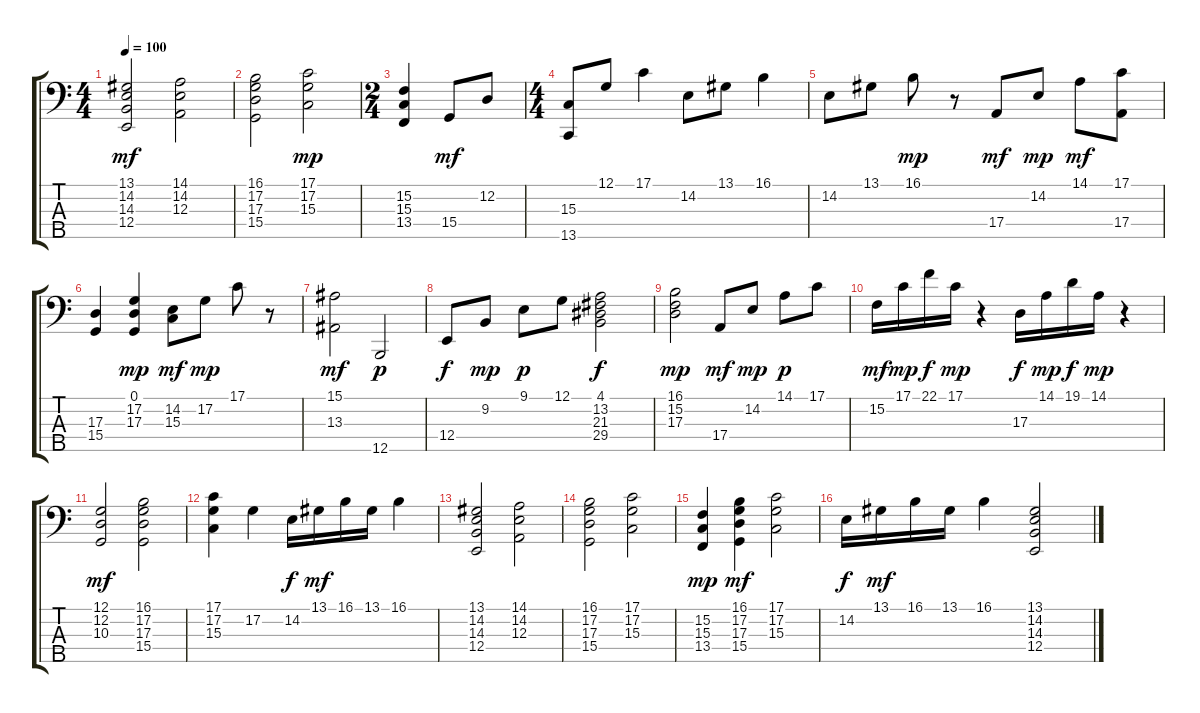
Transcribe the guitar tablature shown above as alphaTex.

\track "" {instrument acousticgrandpiano}
\staff {score tabs}
\tuning (G2 D2 A1 E1 B0) {hide}
\ts (4 4)
\tempo 100
\clef f4
\ks c
(13.1 14.2 14.3 12.4).2{dy mf} (14.1 14.2 12.3).2 |
(16.1 17.2 17.3 15.4).2 (17.1 17.2 15.3).2{dy mp} |
\ts (2 4)
(15.2 15.3 13.4).4 15.4.8{dy mf} 12.2.8 |
\ts (4 4)
(15.3 13.5).8 12.1.8 17.1.4 14.2.8 13.1.8 16.1.4 |
14.2.8 13.1.8 16.1.8{dy mp} r.8 17.4.8{dy mf} 14.2.8{dy mp} 14.1.8{dy mf} (17.1 17.4).8 |
(17.3 15.4).4 (0.1 17.2 17.3).4{dy mp} (14.2 15.3).8{dy mf} 17.2.8{dy mp} 17.1.8 r.8 |
(15.1 13.3).2{dy mf} 12.5.2{dy p} |
12.4.8{dy f} 9.2.8{dy mp} 9.1.8{dy p} 12.1.8 (4.1 13.2 21.3 29.4).2{dy f} |
(16.1 15.2 17.3).2{dy mp} 17.4.8{dy mf} 14.2.8{dy mp} 14.1.8{dy p} 17.1.8 |
15.2.16{dy mf} 17.1.16{dy mp} 22.1.16{dy f} 17.1.16{dy mp} r.4 17.3.16{dy f} 14.1.16{dy mp} 19.1.16{dy f} 14.1.16{dy mp} r.4 |
(12.1 12.2 10.3).2{dy mf} (16.1 17.2 17.3 15.4).2 |
(17.1 17.2 15.3).4 17.2.4 14.2.16{dy f} 13.1.16{dy mf} 16.1.16 13.1.16 16.1.4 |
(13.1 14.2 14.3 12.4).2 (14.1 14.2 12.3).2 |
(16.1 17.2 17.3 15.4).2 (17.1 17.2 15.3).2 |
(15.2 15.3 13.4).4{dy mp} (16.1 17.2 17.3 15.4).4{dy mf} (17.1 17.2 15.3).2 |
14.2.16{dy f} 13.1.16{dy mf} 16.1.16 13.1.16 16.1.4 (13.1 14.2 14.3 12.4).2
